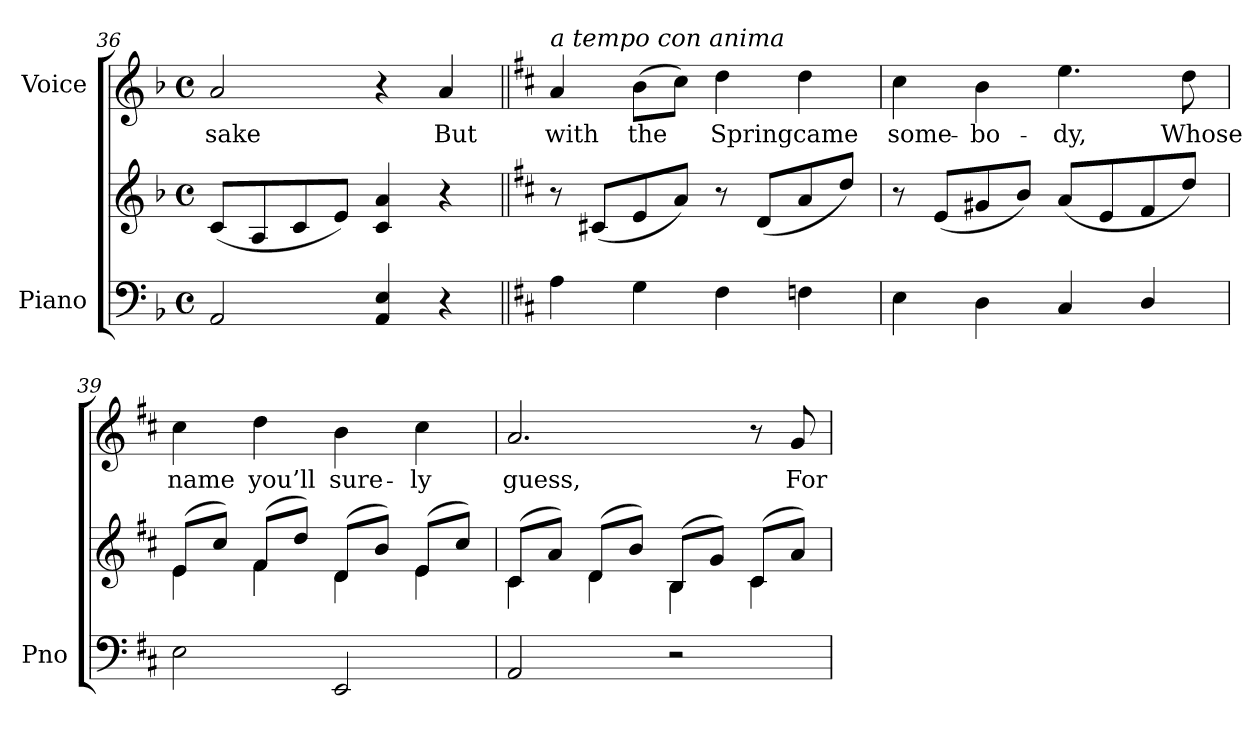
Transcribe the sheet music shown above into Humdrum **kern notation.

**kern	**kern	**kern	**text
*part2	*part2	*part1	*part1
*staff3	*staff2	*staff1	*staff1
*I"Piano	*	*I"Voice	*
*I'Pno	*	*	*
*clefF4	*clefG2	*clefG2	*
*k[b-]	*k[b-]	*k[b-]	*
*M4/4	*M4/4	*M4/4	*
*met(c)	*met(c)	*met(c)	*
=36	=36	=36	=36
2AA/	(8c/L	2a/	sake
.	8A/	.	.
.	8c/	.	.
.	8e/J)	.	.
4AA/ 4E/	4c/ 4a/	4r	.
4r	4r	4a/	But
=37||	=37||	=37||	=37||
*k[f#c#]	*k[f#c#]	*k[f#c#]	*
!	!	!LO:TX:i:t=a tempo  con anima	!
4A\	8r	4a/	with
.	(8c#X/L	.	.
4G\	8e/	(8b\L	the
.	8a/J)	8cc#\J)	.
4F#\	8r	4dd\	Spring
.	(8d/L	.	.
4Fn\	8a/	4dd\	came
.	8dd/J)	.	.
=38	=38	=38	=38
4E\	8r	4cc#\	some-
.	(8e/L	.	.
4D\	8g#X/	4b\	-bo-
.	8b/J)	.	.
4C#/	(8a/L	4.ee\	-dy,
.	8e/	.	.
4D/	8f#/	.	.
.	8dd/J)	8dd\	Whose
=39	=39	=39	=39
*	*^	*	*
2E\	(<8e/L	4e\	4cc#\	name
.	8cc#/J)	.	.	.
.	(<8f#/L	4f#\	4dd\	you’ll
.	8dd/J)	.	.	.
2EE/	(<8d/L	4d\	4b\	sure-
.	8b/J)	.	.	.
.	(<8e/L	4e\	4cc#\	-ly
.	8cc#/J)	.	.	.
=40	=40	=40	=40	=40
2AA/	(8c#/L	4c#\	2.a/	guess,
.	8a/J)	.	.	.
.	(8d/L	4d\	.	.
.	8b/J)	.	.	.
2r	(8B/L	4B\	.	.
.	8g/J)	.	.	.
.	(8c#/L	4c#\	8r	.
.	8a/J)	.	8g/	For
*	*v	*v	*	*
=	=	=	=
*-	*-	*-	*-
